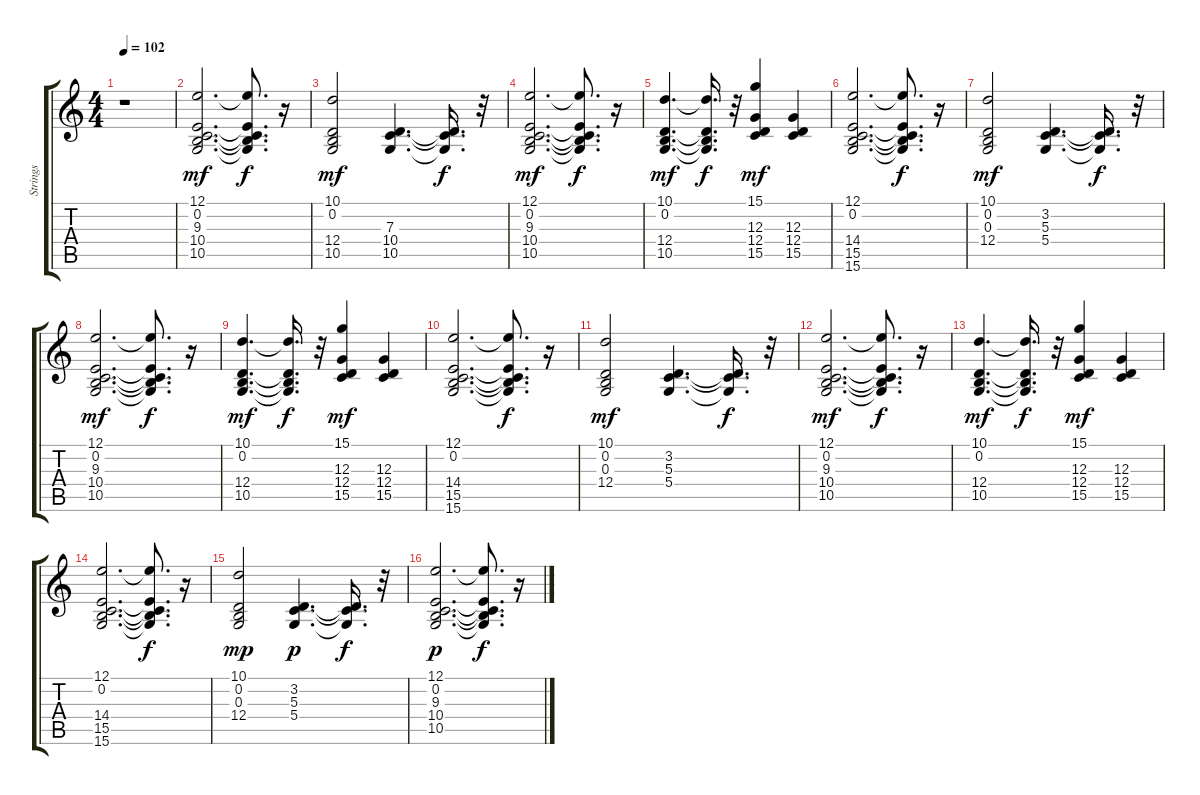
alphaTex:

\track ("Strings" "Strings") {instrument synthstrings1}
\staff {score tabs}
\tuning (E4 B3 G3 D3 A2 E2) {hide}
\ts (4 4)
\tempo 102
\clef g2
\ks c
r.1{dy f} |
(12.1 0.2 9.3 10.4 10.5).2{d dy mf} (12.1{t} 0.2{t} 9.3{t} 10.4{t} 10.5{t}).8{d dy f} r.16 |
(10.1 0.2 12.4 10.5).2{dy mf} (7.3 10.4 10.5).4{d} (7.3{t} 10.4{t} 10.5{t}).16{d dy f} r.32 |
(12.1 0.2 9.3 10.4 10.5).2{d dy mf} (12.1{t} 0.2{t} 9.3{t} 10.4{t} 10.5{t}).8{d dy f} r.16 |
(10.1 0.2 12.4 10.5).4{d dy mf} (10.1{t} 0.2{t} 12.4{t} 10.5{t}).16{d dy f} r.32 (15.1 12.3 12.4 15.5).4{dy mf} (12.3 12.4 15.5).4 |
(12.1 0.2 14.4 15.5 15.6).2{d} (12.1{t} 0.2{t} 14.4{t} 15.5{t} 15.6{t}).8{d dy f} r.16 |
(10.1 0.2 0.3 12.4).2{dy mf} (3.2 5.3 5.4).4{d} (3.2{t} 5.3{t} 5.4{t}).16{d dy f} r.32 |
(12.1 0.2 9.3 10.4 10.5).2{d dy mf} (12.1{t} 0.2{t} 9.3{t} 10.4{t} 10.5{t}).8{d dy f} r.16 |
(10.1 0.2 12.4 10.5).4{d dy mf} (10.1{t} 0.2{t} 12.4{t} 10.5{t}).16{d dy f} r.32 (15.1 12.3 12.4 15.5).4{dy mf} (12.3 12.4 15.5).4 |
(12.1 0.2 14.4 15.5 15.6).2{d} (12.1{t} 0.2{t} 14.4{t} 15.5{t} 15.6{t}).8{d dy f} r.16 |
(10.1 0.2 0.3 12.4).2{dy mf} (3.2 5.3 5.4).4{d} (3.2{t} 5.3{t} 5.4{t}).16{d dy f} r.32 |
(12.1 0.2 9.3 10.4 10.5).2{d dy mf} (12.1{t} 0.2{t} 9.3{t} 10.4{t} 10.5{t}).8{d dy f} r.16 |
(10.1 0.2 12.4 10.5).4{d dy mf} (10.1{t} 0.2{t} 12.4{t} 10.5{t}).16{d dy f} r.32 (15.1 12.3 12.4 15.5).4{dy mf} (12.3 12.4 15.5).4 |
(12.1 0.2 14.4 15.5 15.6).2{d} (12.1{t} 0.2{t} 14.4{t} 15.5{t} 15.6{t}).8{d dy f} r.16 |
(10.1 0.2 0.3 12.4).2{dy mp} (3.2 5.3 5.4).4{d dy p} (3.2{t} 5.3{t} 5.4{t}).16{d dy f} r.32 |
(12.1 0.2 9.3 10.4 10.5).2{d dy p} (12.1{t} 0.2{t} 9.3{t} 10.4{t} 10.5{t}).8{d dy f} r.16
